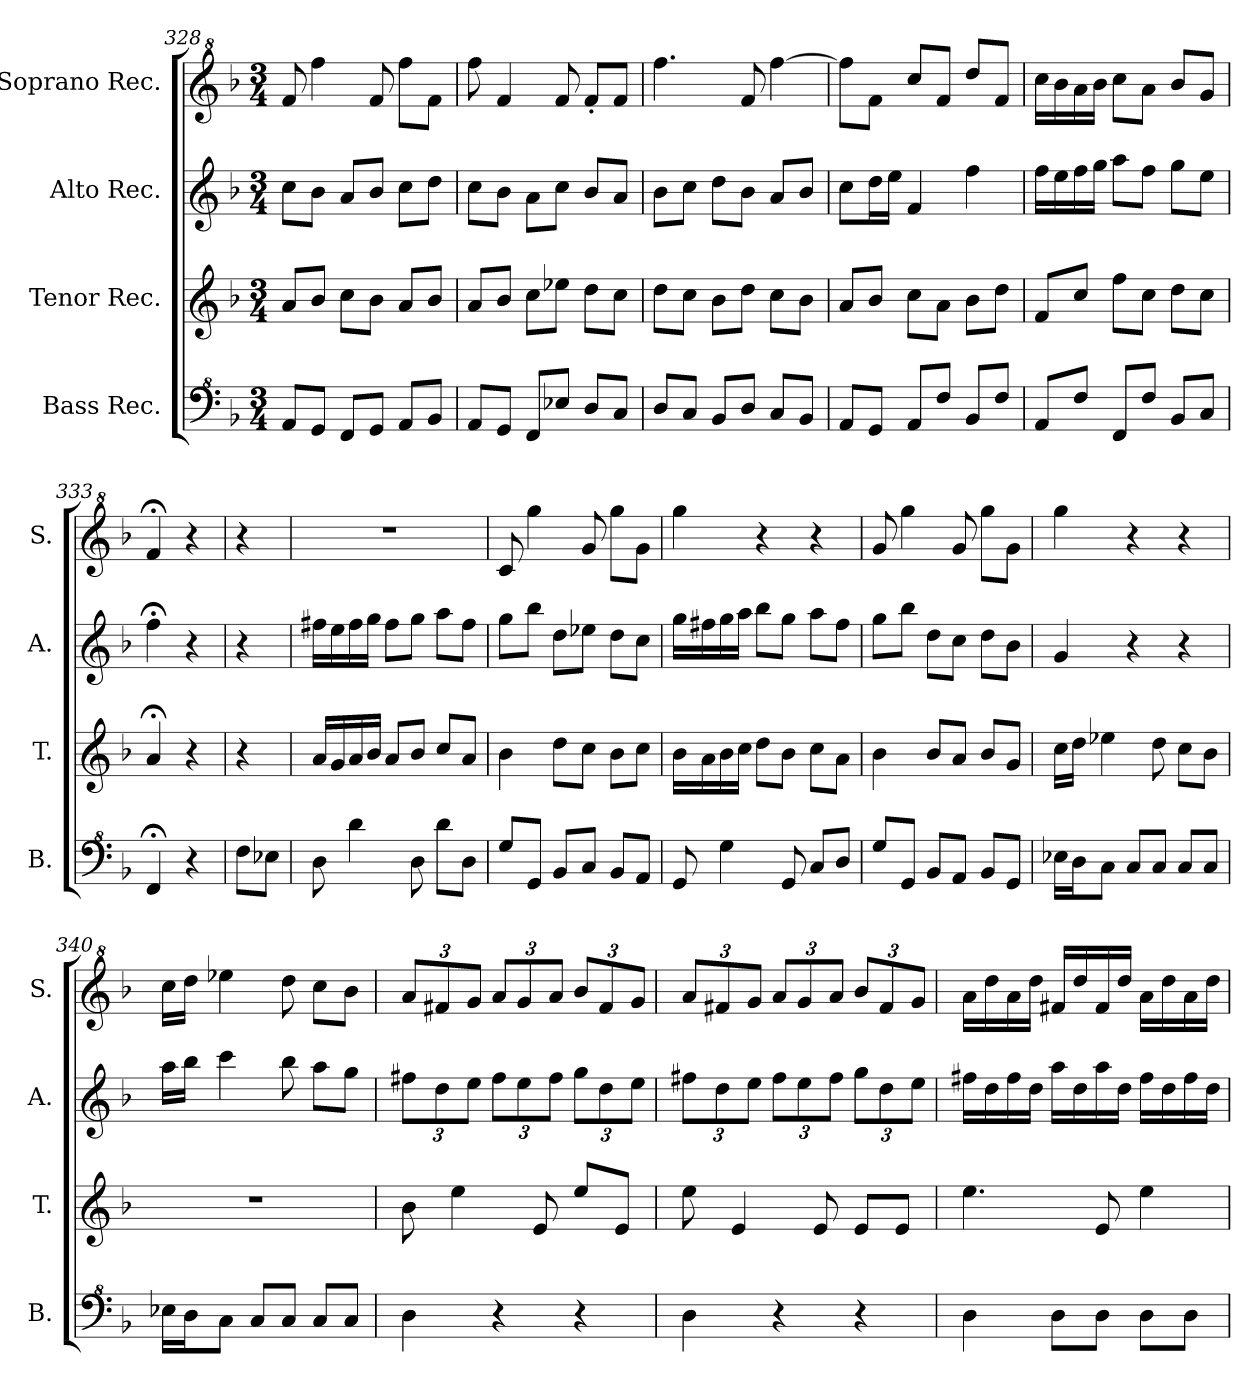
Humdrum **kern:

**kern	**kern	**kern	**kern
*part4	*part3	*part2	*part1
*staff4	*staff3	*staff2	*staff1
*I"Bass Rec.	*I"Tenor Rec.	*I"Alto Rec.	*I"Soprano Rec.
*I'B.	*I'T.	*I'A.	*I'S.
*clefF^4	*clefG2	*clefG2	*clefG^2
*k[b-]	*k[b-]	*k[b-]	*k[b-]
*M3/4	*M3/4	*M3/4	*M3/4
=328	=328	=328	=328
8A/L	8a/L	8cc\L	8ff/
8G/J	8b-/J	8b-\J	4fff\
8F/L	8cc\L	8a/L	.
8G/J	8b-\J	8b-/J	8ff/
8A/L	8a/L	8cc\L	8fff\L
8B-/J	8b-/J	8dd\J	8ff\J
=329	=329	=329	=329
8A/L	8a/L	8cc\L	8fff\
8G/J	8b-/J	8b-\J	4ff/
8F/L	8cc\L	8a\L	.
8e-X/J	8ee-X\J	8cc\J	8ff/
8d/L	8dd\L	8b-/L	8ff'/L
8c/J	8cc\J	8a/J	8ff/J
=330	=330	=330	=330
8d/L	8dd\L	8b-\L	4.fff\
8c/J	8cc\J	8cc\J	.
8B-/L	8b-\L	8dd\L	.
8d/J	8dd\J	8b-\J	8ff/
8c/L	8cc\L	8a/L	[4fff\
8B-/J	8b-\J	8b-/J	.
!!LO:LB:g=z
=331	=331	=331	=331
8A/L	8a/L	8cc\L	8fff\L]
8G/J	8b-/J	16dd\L	8ff\J
.	.	16ee\JJ	.
8A/L	8cc\L	4f/	8ccc/L
8f/J	8a\J	.	8ff/J
8B-/L	8b-\L	4ff\	8ddd/L
8f/J	8dd\J	.	8ff/J
=332	=332	=332	=332
8A/L	8f/L	16ff\LL	16ccc\LL
.	.	16ee\	16bb-\
8f/J	8cc/J	16ff\	16aa\
.	.	16gg\JJ	16bb-\JJ
8F/L	8ff\L	8aa\L	8ccc\L
8f/J	8cc\J	8ff\J	8aa\J
8B-/L	8dd\L	8gg\L	8bb-/L
8c/J	8cc\J	8ee\J	8gg/J
=333	=333	=333	=333
4F;</	4a;</	4ff;<\	4ff;</
4r	4r	4r	4r
=334	=334	=334	=334
8f\L	4r	4r	4r
8e-X\J	.	.	.
=335	=335	=335	=335
8d\	16a/LL	16ff#X\LL	2.r
.	16g/	16ee\	.
4dd\	16a/	16ff#\	.
.	16b-/JJ	16gg\JJ	.
.	8a/L	8ff#\L	.
8d\	8b-/J	8gg\J	.
8dd\L	8cc/L	8aa\L	.
8d\J	8a/J	8ff#\J	.
=336	=336	=336	=336
8g/L	4b-\	8gg\L	8cc/
8G/J	.	8bb-\J	4ggg\
8B-/L	8dd\L	8dd\L	.
8c/J	8cc\J	8ee-X\J	8gg/
8B-/L	8b-\L	8dd\L	8ggg\L
8A/J	8cc\J	8cc\J	8gg\J
=337	=337	=337	=337
8G/	16b-\LL	16gg\LL	4ggg\
.	16a\	16ff#X\	.
4g\	16b-\	16gg\	.
.	16cc\JJ	16aa\JJ	.
.	8dd\L	8bb-\L	4r
8G/	8b-\J	8gg\J	.
8c/L	8cc\L	8aa\L	4r
8d/J	8a\J	8ff#\J	.
=338	=338	=338	=338
8g/L	4b-\	8gg\L	8gg/
8G/J	.	8bb-\J	4ggg\
8B-/L	8b-/L	8dd\L	.
8A/J	8a/J	8cc\J	8gg/
8B-/L	8b-/L	8dd\L	8ggg\L
8G/J	8g/J	8b-\J	8gg\J
=339	=339	=339	=339
16e-X\LL	16cc\LL	4g/	4ggg\
16d\J	16dd\JJ	.	.
8c\J	4ee-X\	.	.
8c/L	.	4r	4r
8c/J	8dd\	.	.
8c/L	8cc\L	4r	4r
8c/J	8b-\J	.	.
=340	=340	=340	=340
16e-X\LL	2.r	16aa\LL	16ccc\LL
16d\J	.	16bb-\JJ	16ddd\JJ
8c\J	.	4ccc\	4eee-X\
8c/L	.	.	.
8c/J	.	8bb-\	8ddd\
8c/L	.	8aa\L	8ccc\L
8c/J	.	8gg\J	8bb-\J
!!LO:LB:g=z
=341	=341	=341	=341
*	*	*Xbrackettup	*Xbrackettup
4d\	8b-\	12ff#X\L	12aa/L
.	.	12dd\	12ff#X/
.	4ee\	.	.
.	.	12ee\J	12gg/J
4r	.	12ff#\L	12aa/L
.	.	12ee\	12gg/
.	8e/	.	.
.	.	12ff#\J	12aa/J
4r	8ee/L	12gg\L	12bb-/L
.	.	12dd\	12ff#/
.	8e/J	.	.
.	.	12ee\J	12gg/J
=342	=342	=342	=342
4d\	8ee\	12ff#X\L	12aa/L
.	.	12dd\	12ff#X/
.	4e/	.	.
.	.	12ee\J	12gg/J
4r	.	12ff#\L	12aa/L
.	.	12ee\	12gg/
.	8e/	.	.
.	.	12ff#\J	12aa/J
4r	8e/L	12gg\L	12bb-/L
.	.	12dd\	12ff#/
.	8e/J	.	.
.	.	12ee\J	12gg/J
=343	=343	=343	=343
4d\	4.ee\	16ff#X\LL	16aa\LL
.	.	16dd\	16ddd\
.	.	16ff#\	16aa\
.	.	16dd\JJ	16ddd\JJ
8d\L	.	16aa\LL	16ff#X/LL
.	.	16dd\	16ddd/
8d\J	8e/	16aa\	16ff#/
.	.	16dd\JJ	16ddd/JJ
8d\L	4ee\	16ff#\LL	16aa\LL
.	.	16dd\	16ddd\
8d\J	.	16ff#\	16aa\
.	.	16dd\JJ	16ddd\JJ
=	=	=	=
*-	*-	*-	*-
